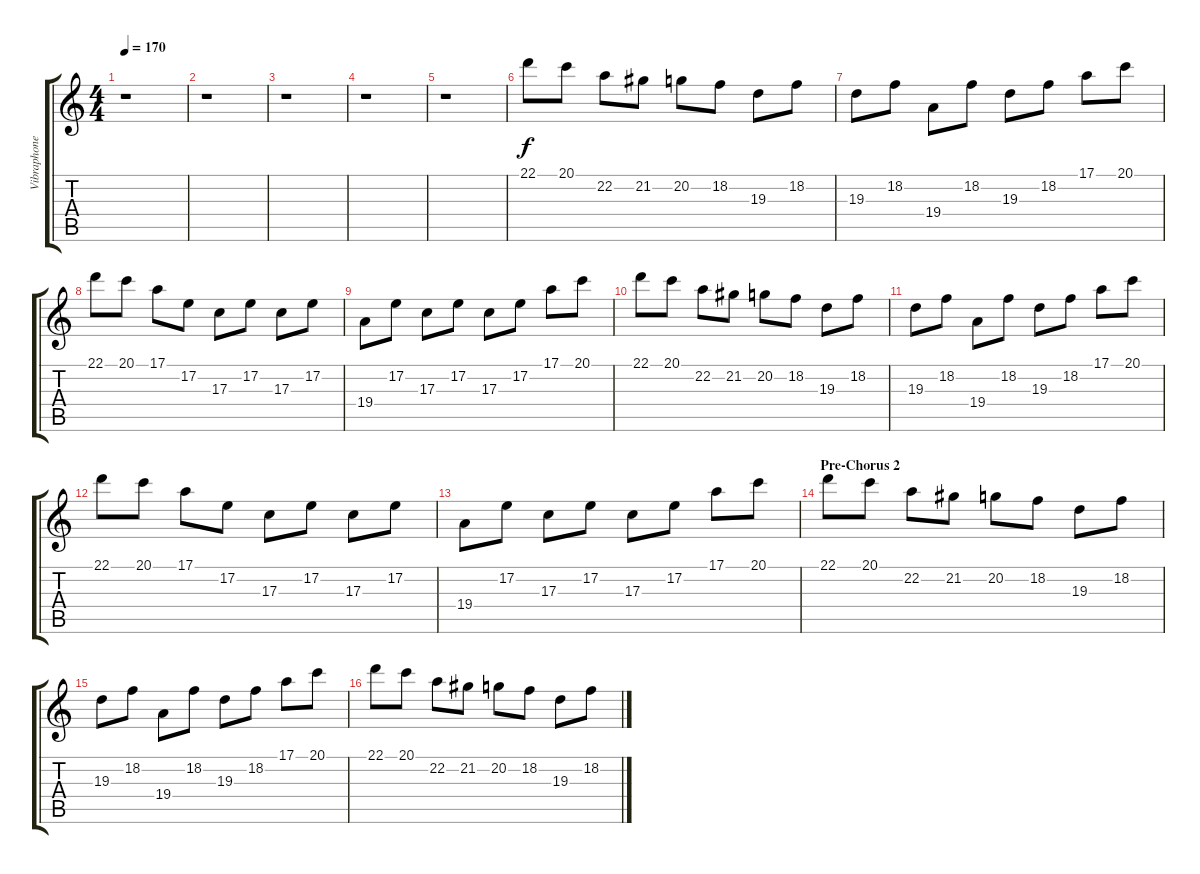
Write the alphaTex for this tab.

\track ("Vibraphone" "Vibraphone") {instrument vibraphone}
\staff {score tabs}
\tuning (E4 B3 G3 D3 A2 D2) {hide}
\ts (4 4)
\tempo 170
\clef g2
\ks c
r.1{dy f} |
r.1 |
r.1 |
r.1 |
r.1 |
22.1.8 20.1.8 22.2.8 21.2.8 20.2.8 18.2.8 19.3.8 18.2.8 |
19.3.8 18.2.8 19.4.8 18.2.8 19.3.8 18.2.8 17.1.8 20.1.8 |
22.1.8 20.1.8 17.1.8 17.2.8 17.3.8 17.2.8 17.3.8 17.2.8 |
19.4.8 17.2.8 17.3.8 17.2.8 17.3.8 17.2.8 17.1.8 20.1.8 |
22.1.8 20.1.8 22.2.8 21.2.8 20.2.8 18.2.8 19.3.8 18.2.8 |
19.3.8 18.2.8 19.4.8 18.2.8 19.3.8 18.2.8 17.1.8 20.1.8 |
22.1.8 20.1.8 17.1.8 17.2.8 17.3.8 17.2.8 17.3.8 17.2.8 |
19.4.8 17.2.8 17.3.8 17.2.8 17.3.8 17.2.8 17.1.8 20.1.8 |
\section ("" "Pre-Chorus 2")
22.1.8 20.1.8 22.2.8 21.2.8 20.2.8 18.2.8 19.3.8 18.2.8 |
19.3.8 18.2.8 19.4.8 18.2.8 19.3.8 18.2.8 17.1.8 20.1.8 |
22.1.8 20.1.8 22.2.8 21.2.8 20.2.8 18.2.8 19.3.8 18.2.8
